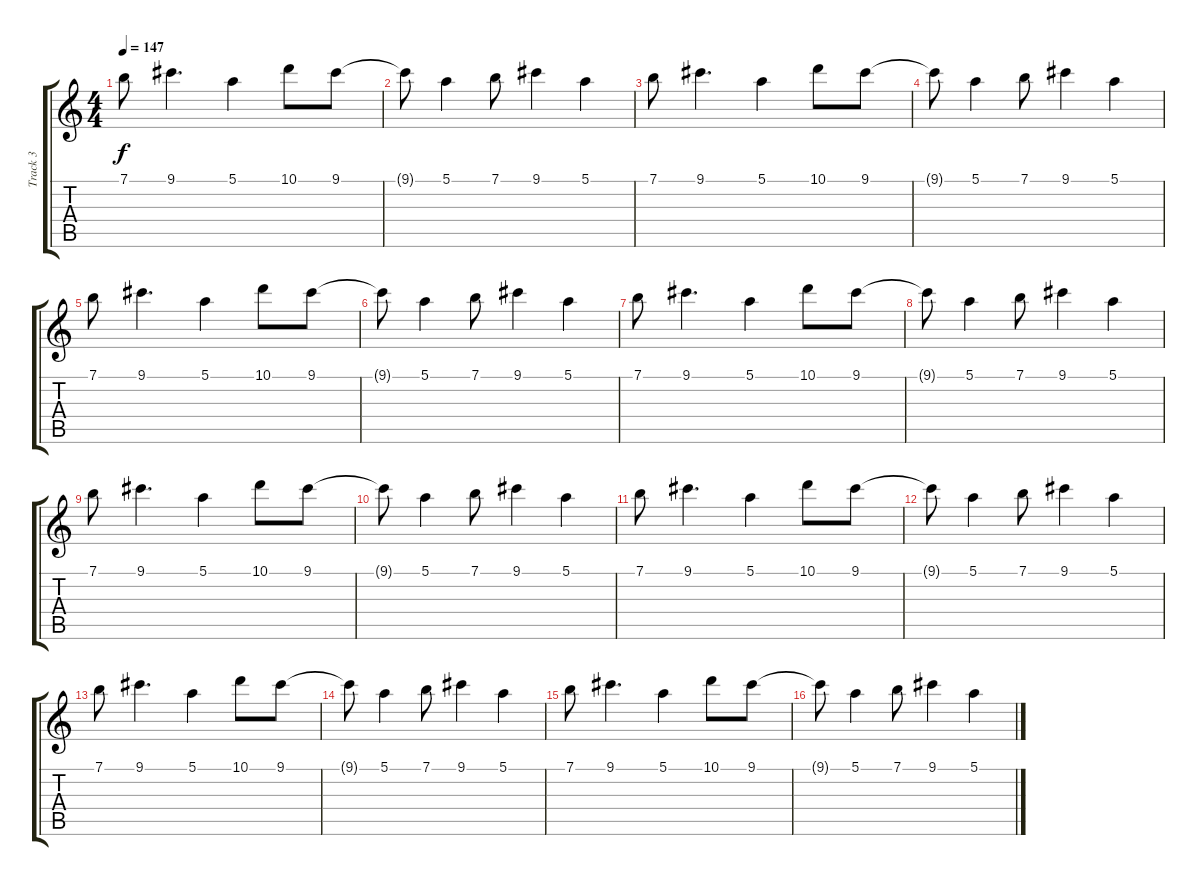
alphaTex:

\track ("Track 3" "Track 3") {instrument distortionguitar}
\staff {score tabs}
\tuning (E4 B3 G3 D3 A2 E2) {hide}
\ts (4 4)
\tempo 147
\clef g2
\ks c
7.1.8{dy f instrument distortionguitar} 9.1.4{d} 5.1.4 10.1.8 9.1.8 |
9.1{t}.8 5.1.4 7.1.8 9.1.4 5.1.4 |
7.1.8 9.1.4{d} 5.1.4 10.1.8 9.1.8 |
9.1{t}.8 5.1.4 7.1.8 9.1.4 5.1.4 |
7.1.8 9.1.4{d} 5.1.4 10.1.8 9.1.8 |
9.1{t}.8 5.1.4 7.1.8 9.1.4 5.1.4 |
7.1.8 9.1.4{d} 5.1.4 10.1.8 9.1.8 |
9.1{t}.8 5.1.4 7.1.8 9.1.4 5.1.4 |
7.1.8 9.1.4{d} 5.1.4 10.1.8 9.1.8 |
9.1{t}.8 5.1.4 7.1.8 9.1.4 5.1.4 |
7.1.8 9.1.4{d} 5.1.4 10.1.8 9.1.8 |
9.1{t}.8 5.1.4 7.1.8 9.1.4 5.1.4 |
7.1.8 9.1.4{d} 5.1.4 10.1.8 9.1.8 |
9.1{t}.8 5.1.4 7.1.8 9.1.4 5.1.4 |
7.1.8 9.1.4{d} 5.1.4 10.1.8 9.1.8 |
9.1{t}.8 5.1.4 7.1.8 9.1.4 5.1.4
